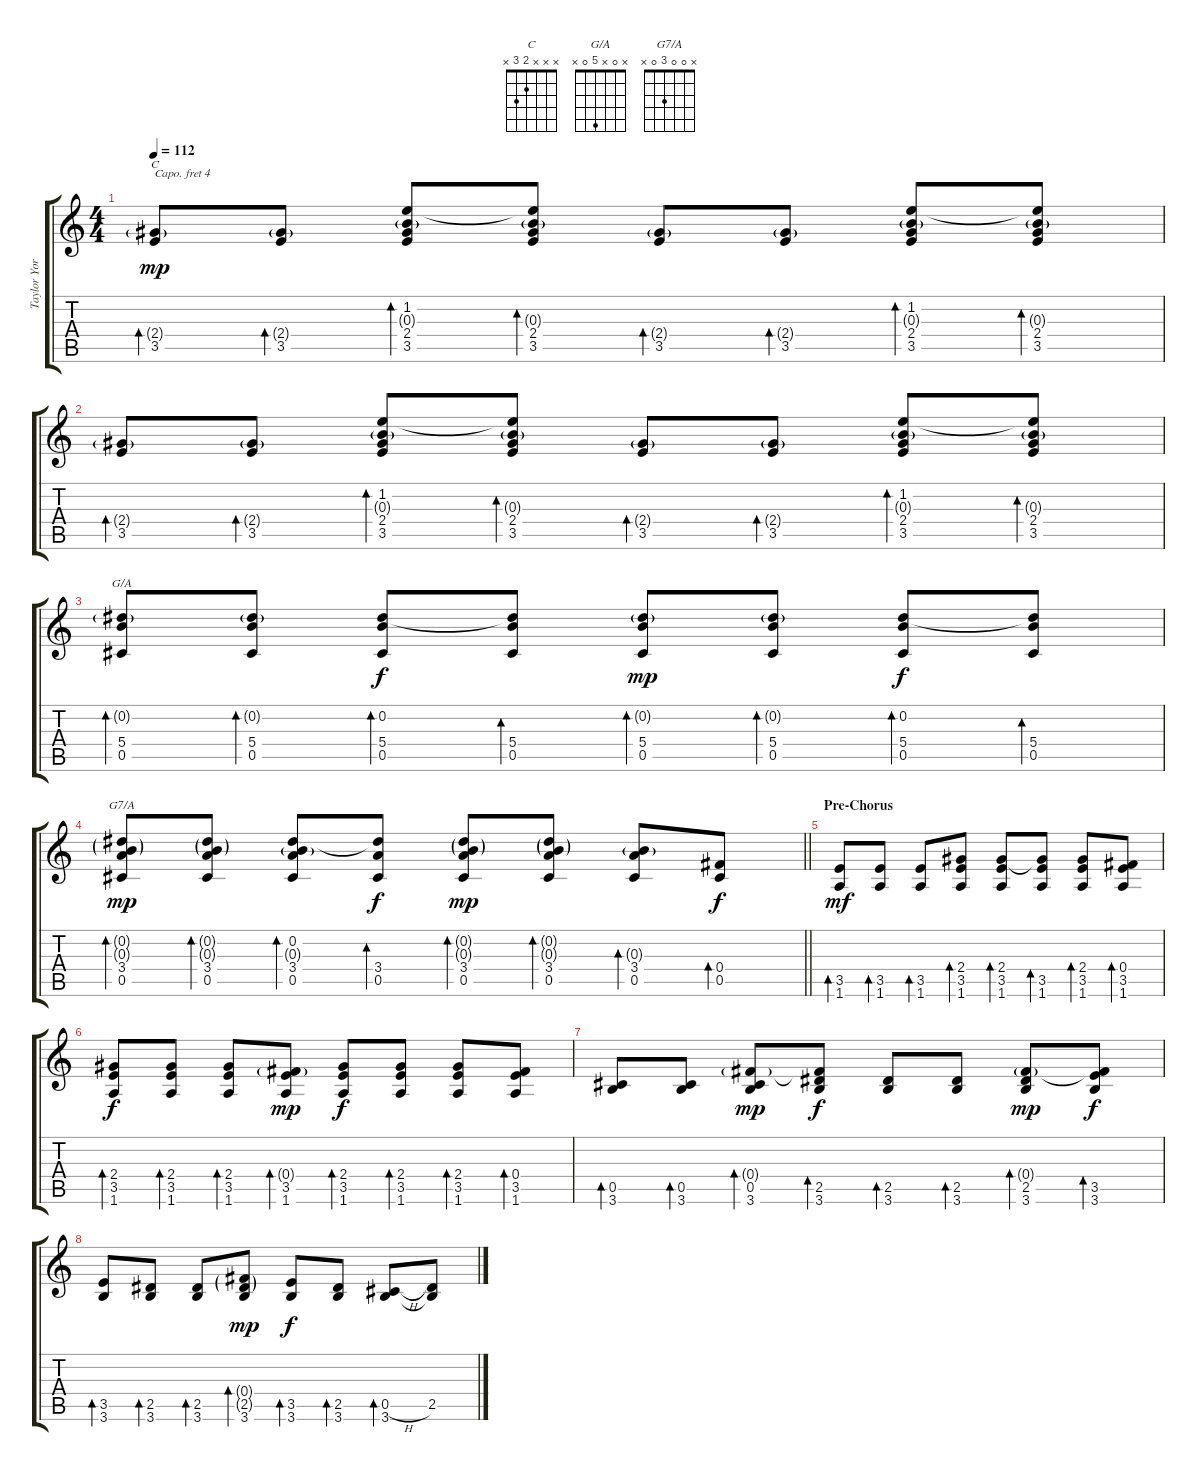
\track ("Taylor York [Acoustic Guitar]" "Taylor Yor") {instrument acousticguitarsteel}
\staff {score tabs}
\capo 4
\tuning (E4 B3 G3 D3 A2 E2) {hide}
\chord ("C" x x x 2 3 x)
\chord ("G/A" x 0 x 5 0 x)
\chord ("G7/A" x 0 0 3 0 x)
\ts (4 4)
\tempo 112
\clef g2
\ks c
(2.4{g} 3.5).8{bd 60 ch "C" dy mp} (2.4{g} 3.5).8{bd 60} (1.2 0.3{g} 2.4 3.5).8{bd 60} (1.2{t} 0.3{g} 2.4 3.5).8{bd 60} (2.4{g} 3.5).8{bd 60} (2.4{g} 3.5).8{bd 60} (1.2 0.3{g} 2.4 3.5).8{bd 60} (1.2{t} 0.3{g} 2.4 3.5).8{bd 60} |
(2.4{g} 3.5).8{bd 60} (2.4{g} 3.5).8{bd 60} (1.2 0.3{g} 2.4 3.5).8{bd 60} (1.2{t} 0.3{g} 2.4 3.5).8{bd 60} (2.4{g} 3.5).8{bd 60} (2.4{g} 3.5).8{bd 60} (1.2 0.3{g} 2.4 3.5).8{bd 60} (1.2{t} 0.3{g} 2.4 3.5).8{bd 60} |
(0.2{g} 5.4 0.5).8{bd 60 ch "G/A"} (0.2{g} 5.4 0.5).8{bd 60} (0.2 5.4 0.5).8{bd 60 dy f} (0.2{t} 5.4 0.5).8{bd 60} (0.2{g} 5.4 0.5).8{bd 60 dy mp} (0.2{g} 5.4 0.5).8{bd 60} (0.2 5.4 0.5).8{bd 60 dy f} (0.2{t} 5.4 0.5).8{bd 60} |
\barLineRight lightlight
(0.2{g} 0.3{g} 3.4 0.5).8{bd 60 ch "G7/A" dy mp} (0.2{g} 0.3{g} 3.4 0.5).8{bd 60} (0.2 0.3{g} 3.4 0.5).8{bd 60} (0.2{t} 3.4 0.5).8{bd 60 dy f} (0.2{g} 0.3{g} 3.4 0.5).8{bd 60 dy mp} (0.2{g} 0.3{g} 3.4 0.5).8{bd 60} (0.3{g} 3.4 0.5).8{bd 60} (0.4 0.5).8{bd 60 dy f} |
\section ("" "Pre-Chorus")
(3.5 1.6).8{bd 60 dy mf} (3.5 1.6).8{bd 60} (3.5 1.6).8{bd 60} (2.4 3.5 1.6).8{bd 60} (2.4 3.5 1.6).8{bd 60} (2.4{t} 3.5 1.6).8{bd 60} (2.4 3.5 1.6).8{bd 60} (0.4 3.5 1.6).8{bd 60} |
(2.4 3.5 1.6).8{bd 60 dy f} (2.4 3.5 1.6).8{bd 60} (2.4 3.5 1.6).8{bd 60} (0.4{g} 3.5 1.6).8{bd 60 dy mp} (2.4 3.5 1.6).8{bd 60 dy f} (2.4 3.5 1.6).8{bd 60} (2.4 3.5 1.6).8{bd 60} (0.4 3.5 1.6).8{bd 60} |
(0.5 3.6).8{bd 60} (0.5 3.6).8{bd 60} (0.4{g} 0.5 3.6).8{bd 60 dy mp} (0.4{t} 2.5 3.6).8{bd 60 dy f} (2.5 3.6).8{bd 60} (2.5 3.6).8{bd 60} (0.4{g} 2.5 3.6).8{bd 60 dy mp} (0.4{t} 3.5 3.6).8{bd 60 dy f} |
(3.5 3.6).8{bd 60} (2.5 3.6).8{bd 60} (2.5 3.6).8{bd 60} (0.4{g} 2.5{g} 3.6).8{bd 60 dy mp} (3.5 3.6).8{bd 60 dy f} (2.5 3.6).8{bd 60} (0.5{h} 3.6).8{bd 60} (2.5 3.6{t}).8
